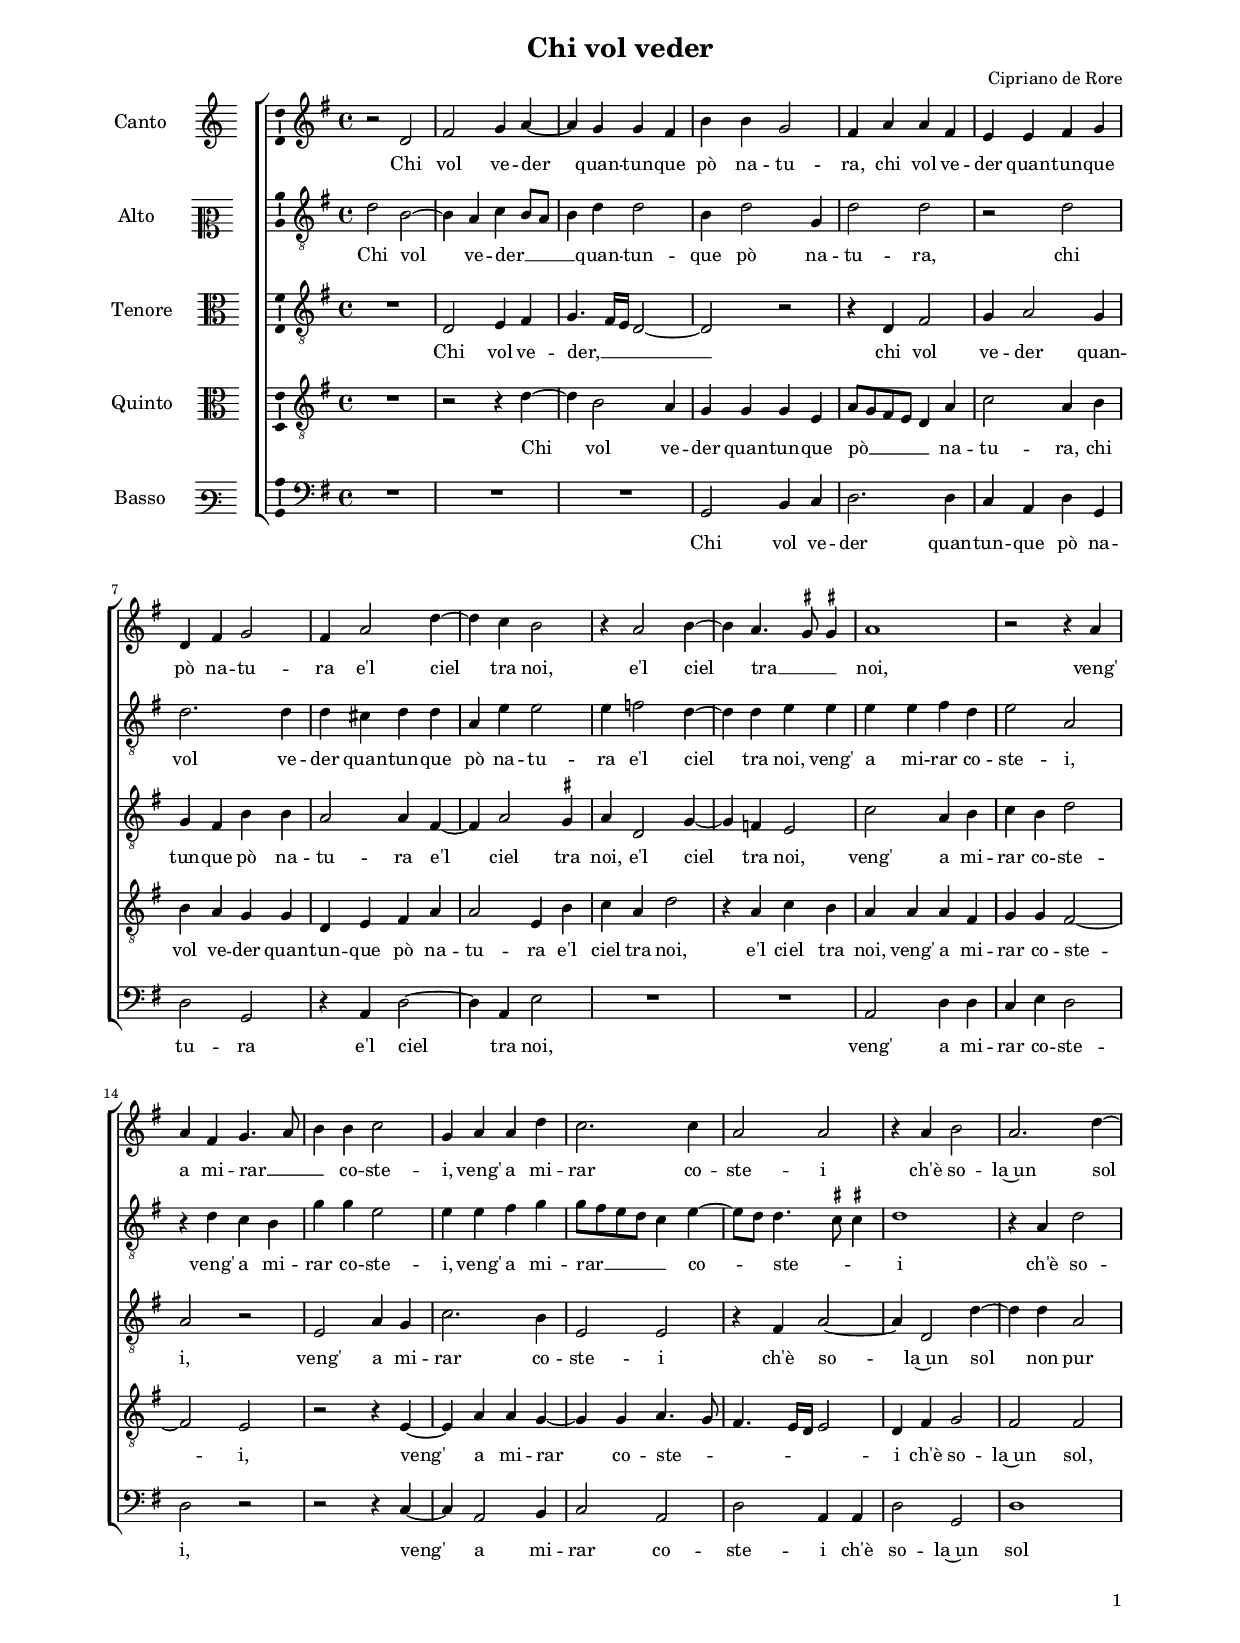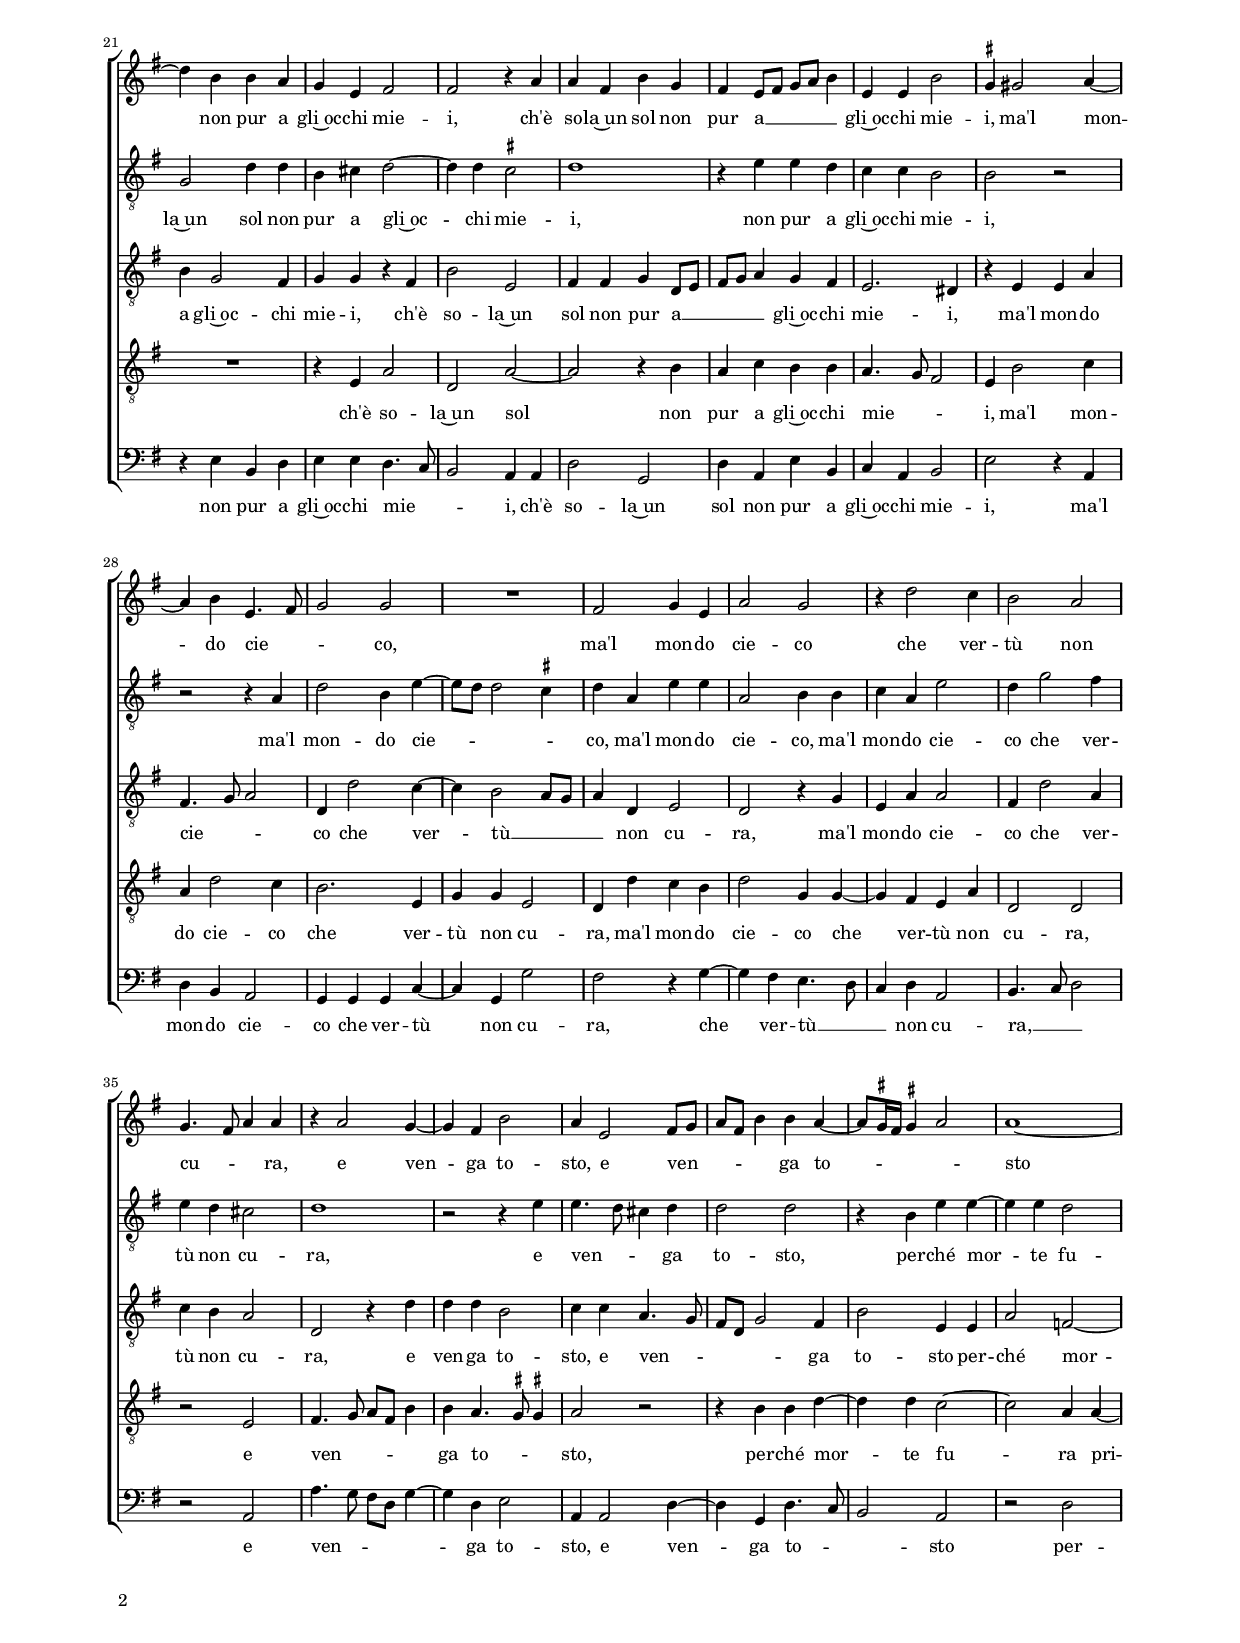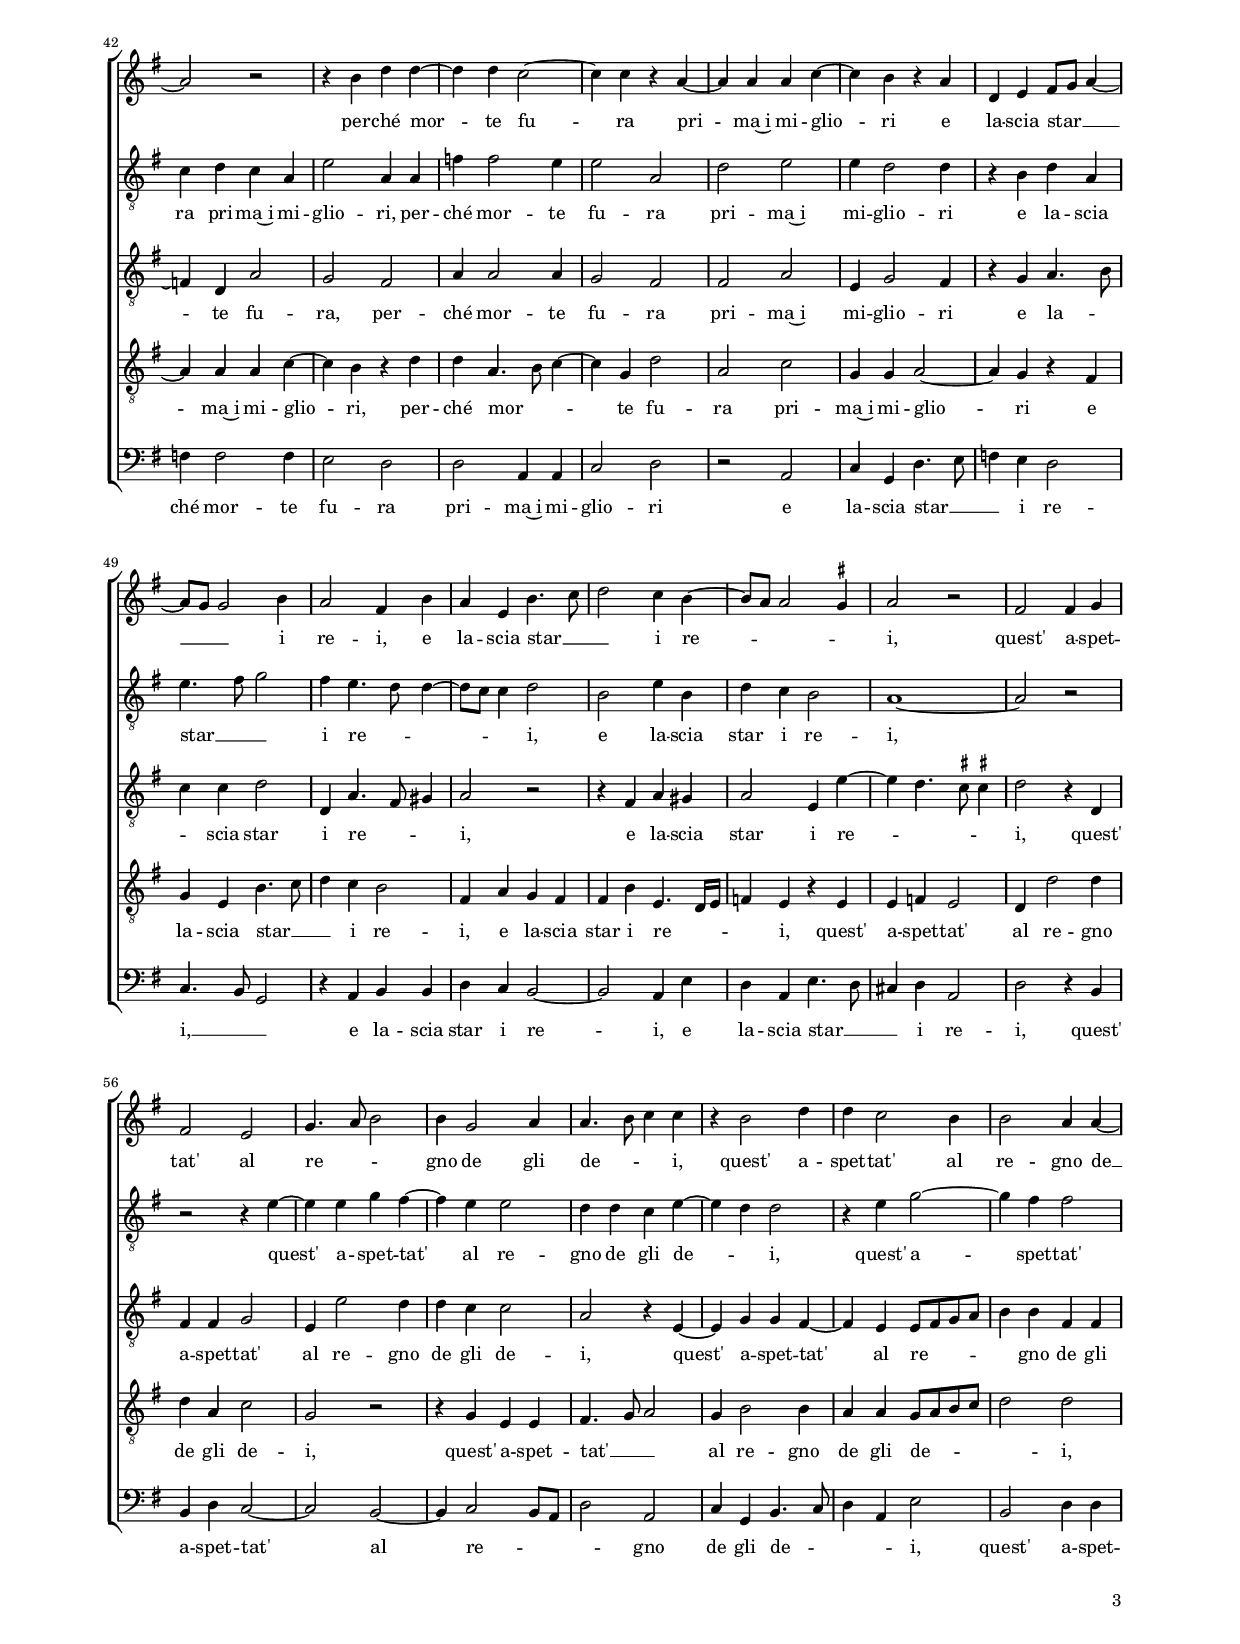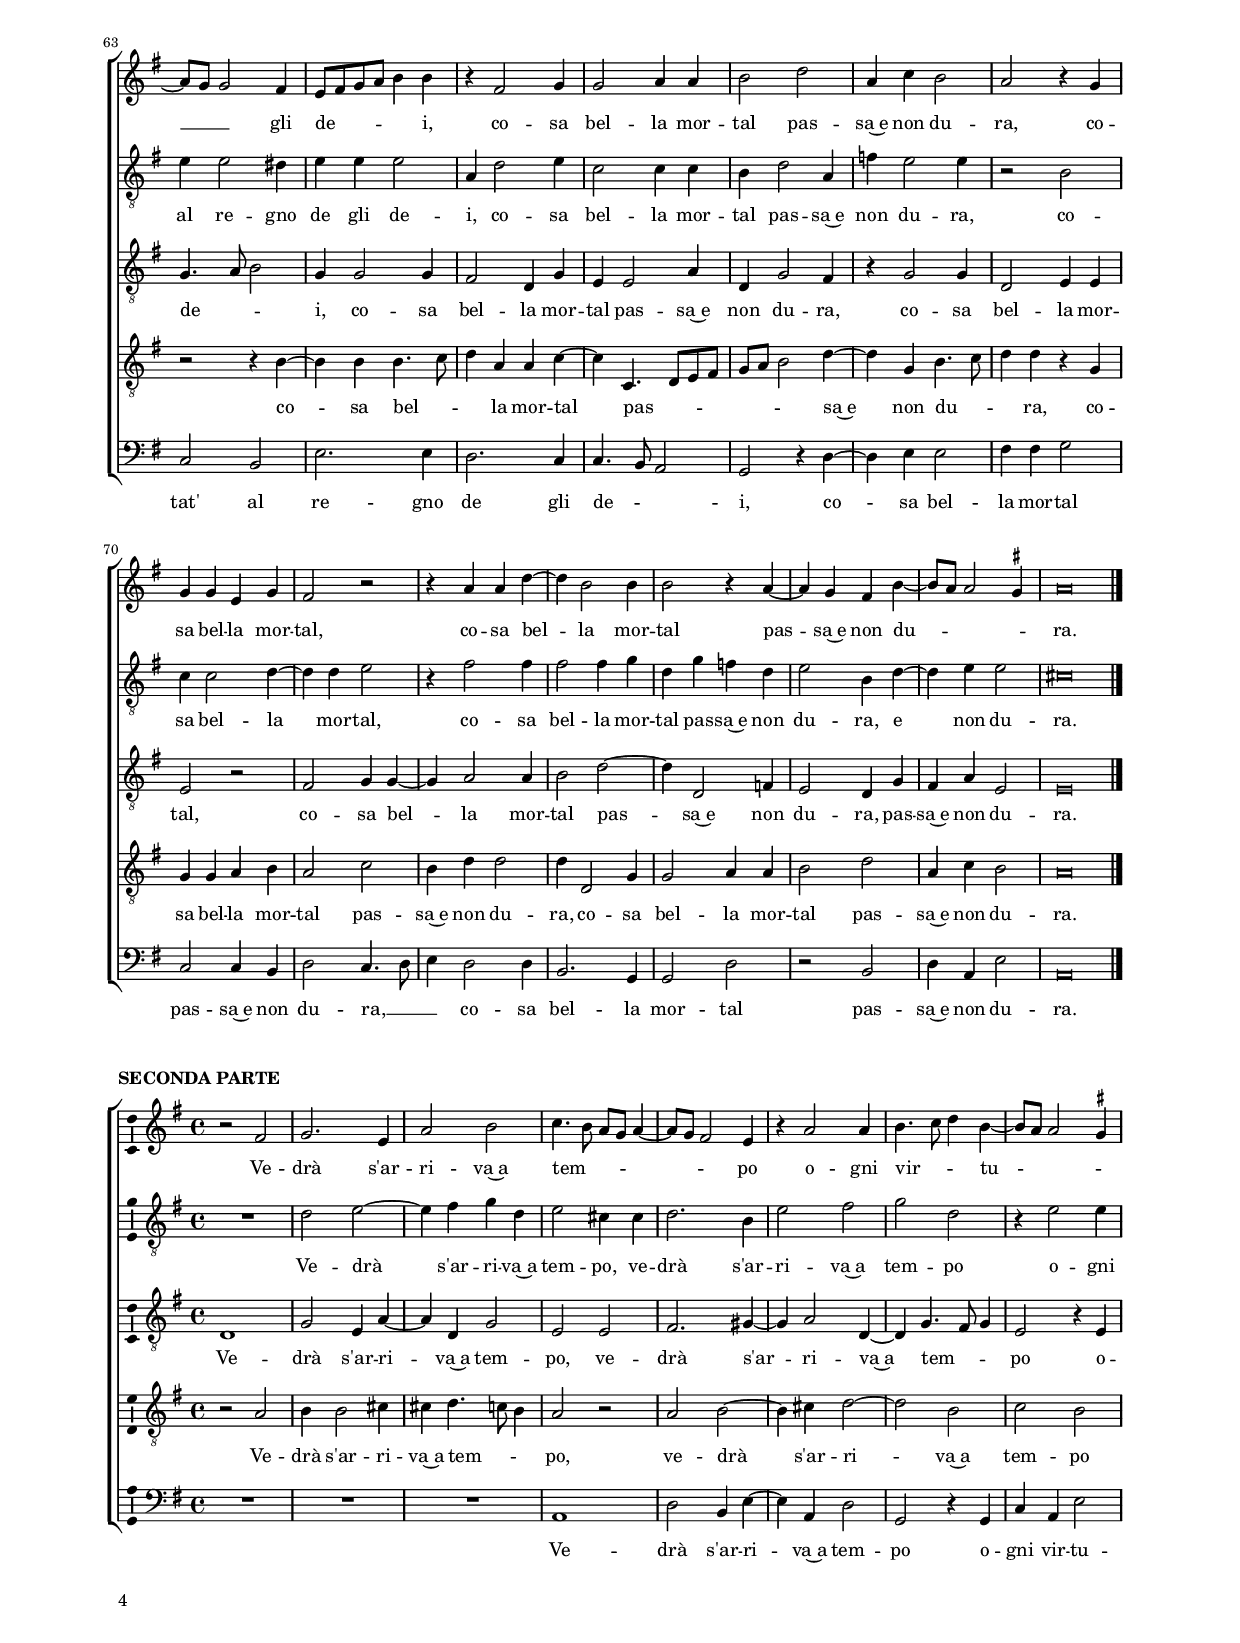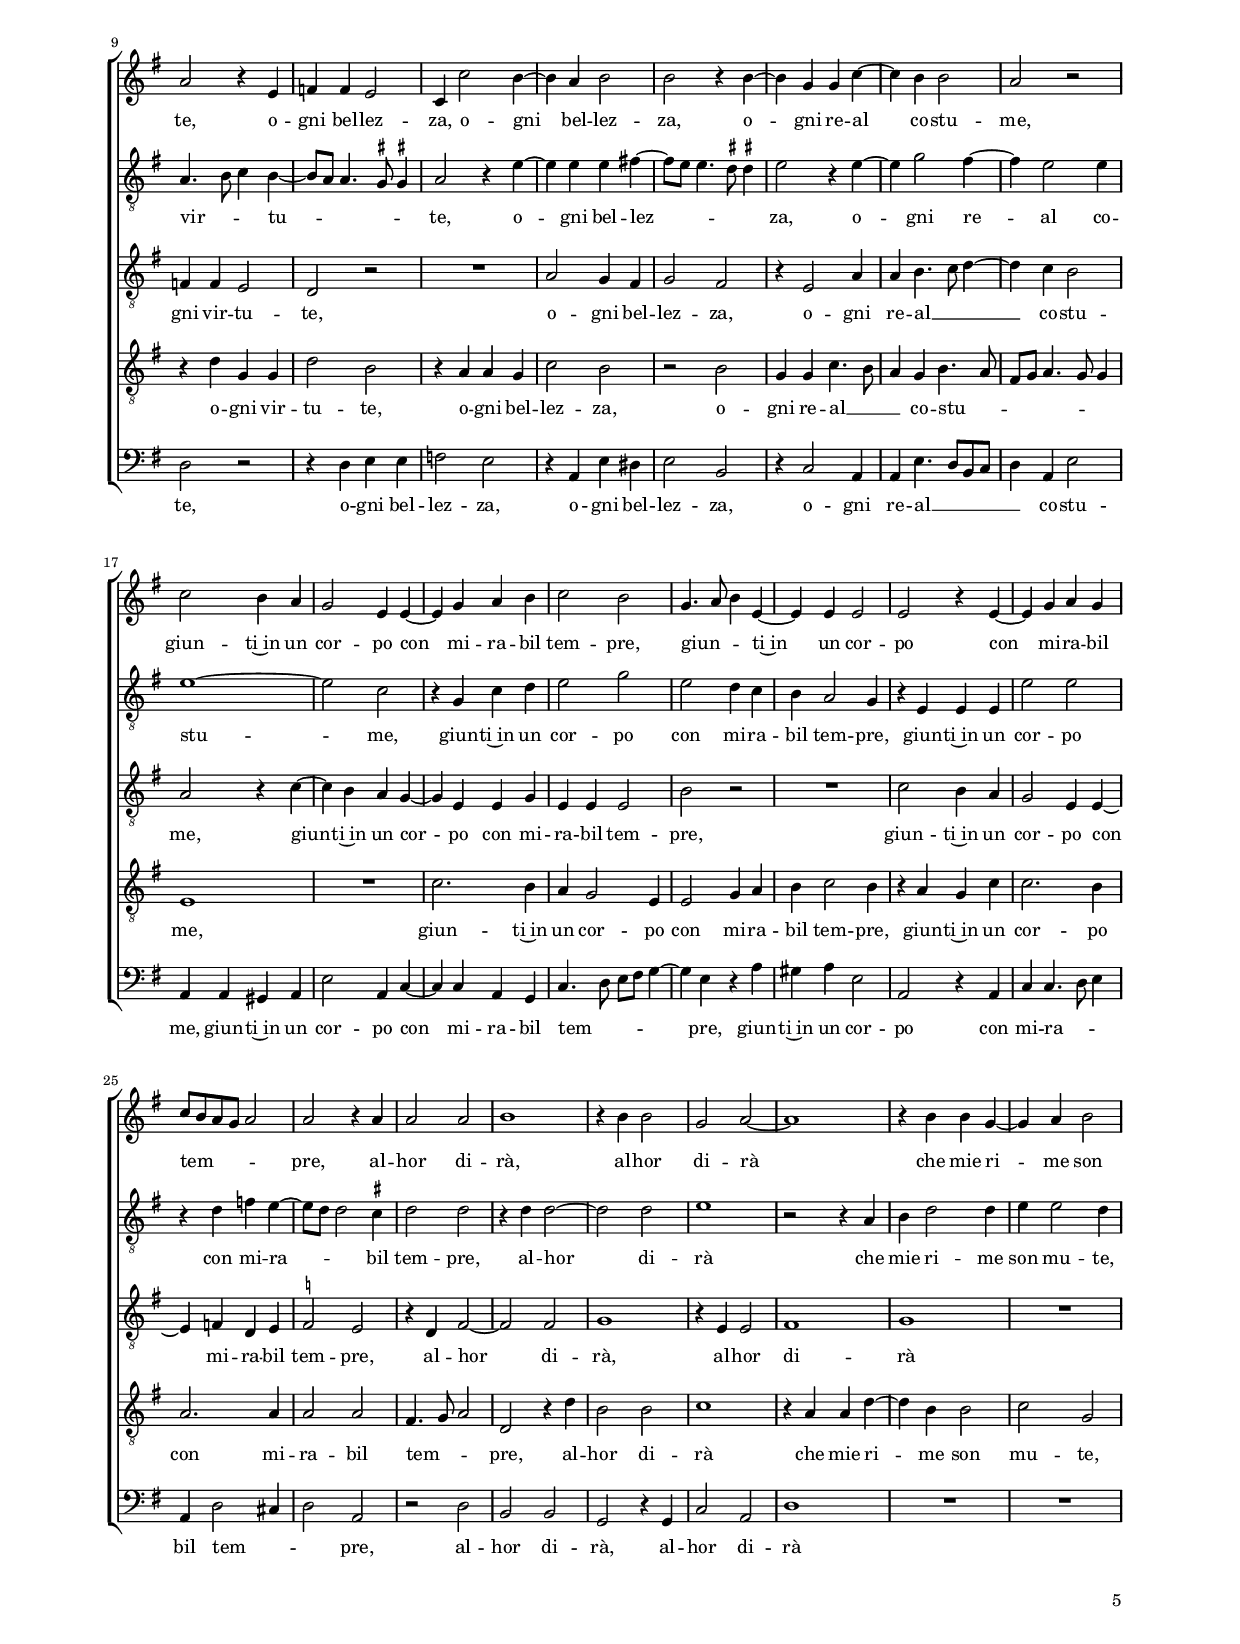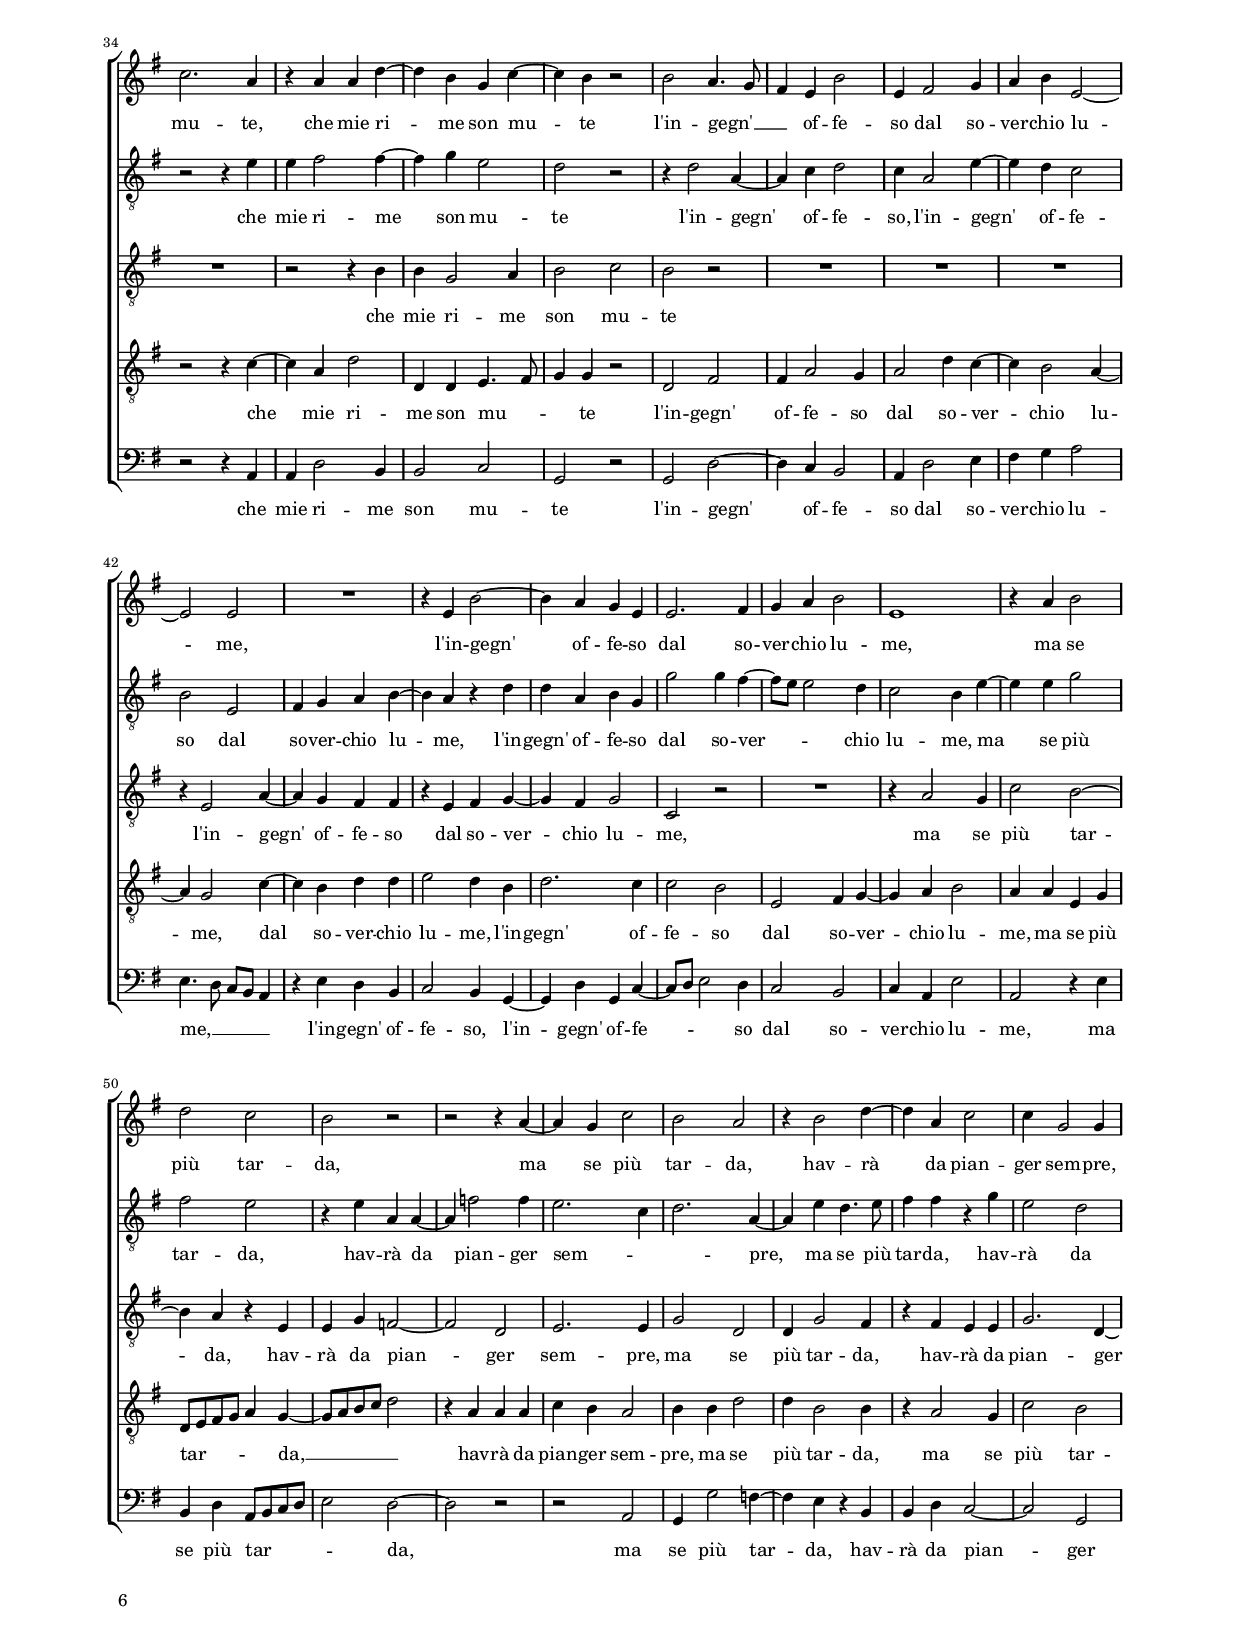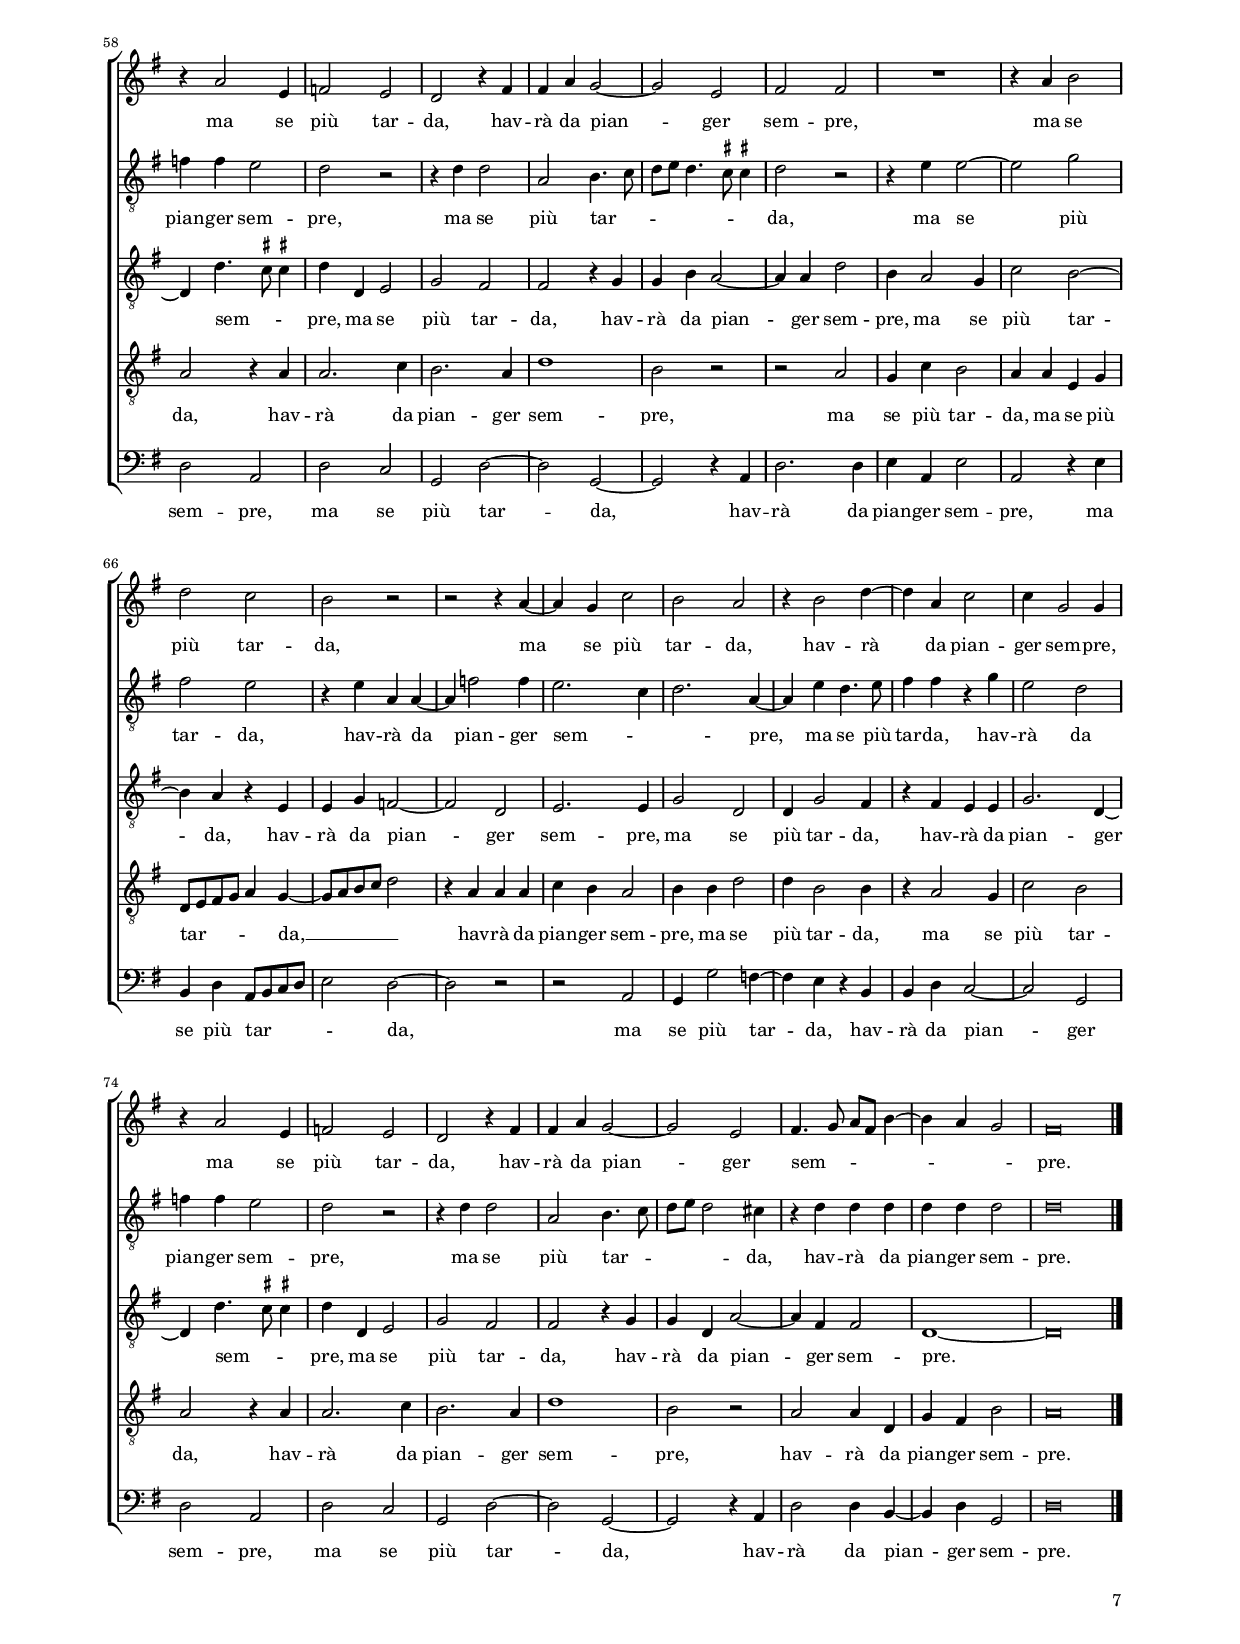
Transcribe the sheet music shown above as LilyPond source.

\header
{
  title="Chi vol veder"
  composer="Cipriano de Rore"
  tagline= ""
}

\version "2.20.0"
\language deutsch
#(set-global-staff-size 15)
% #(set-default-paper-size "letter")
#(ly:set-option 'point-and-click #f)

	
	ficta = { \once \set suggestAccidentals = ##t }
	
	forget = #(define-music-function (music) (ly:music?) #{
		\accidentalStyle forget
		$music
		\accidentalStyle default
		#})


\paper
	{
	top-margin = 1.8 \cm
	bottom-margin = 1.2 \cm
	left-margin = 2 \cm
	right-margin = 2 \cm
	ragged-bottom = ##f
	ragged-last-bottom = ##f
	print-page-number = ##f
	score-system-spacing = #'((basic-distance . 16) (minimum-distance . 14) (padding . 5) (strechability . 150))
	system-system-spacing = #'((basic-distance . 16) (minimum-distance . 14) (padding . 5) (strechability . 150))
    oddFooterMarkup=\markup   \fill-line { "" \fromproperty #'page:page-number-string }
    evenFooterMarkup=\markup  \fill-line { \fromproperty #'page:page-number-string "" }
    last-bottom-spacing = #'((basic-distance . 12) (minimum-distance . 7) (padding . 4))
	systems-per-page = 3
%	page-count = 6
%	min-systems-per-page = 3
	}

global = {
    % \set Staff.autoBeaming = ##f
	\key c \major
	\time 4/4
    \set Score.tempoHideNote = ##t
    \tempo 4 = 100
    \skip 1*76 \set Score.measureLength = #(ly:make-moment 2/1)
    \skip 1*2 \bar "|."
	}
	

incipitcantus = \markup { \score {
	{
	\set Staff.instrumentName = \markup { \fontsize #1 "Canto" }
	\key c \major
	\clef violin
	s4 \bar ""
	}
	\layout  {
	raggedright = ##t
	indent = 1.8 \cm
	line-width = 2.5 \cm
	\context { \Staff \remove Time_signature_engraver }
	\override Staff.Clef.Y-extent = #'(0 . 0)
	}} \hspace #1 }
      
      
incipitaltus = \markup { \score {
	{
	\set Staff.instrumentName = \markup { \fontsize #1 "Alto" }
	\key c \major
	\clef mezzosoprano
	s4 \bar ""
	}
	\layout  {
	raggedright = ##t
	indent = 1.8 \cm
	line-width = 2.5 \cm
	\context { \Staff \remove Time_signature_engraver }
	\override Staff.Clef.Y-extent = #'(0 . 0)
	}} \hspace #1 }


incipittenor = \markup { \score {
	{
	\set Staff.instrumentName = \markup { \fontsize #1 "Tenore" }
	\key c \major
	\clef alto
	s4 \bar ""
	}
	\layout  {
	raggedright = ##t
	indent = 1.8 \cm
	line-width = 2.5 \cm
	\context { \Staff \remove Time_signature_engraver }
	\override Staff.Clef.Y-extent = #'(0 . 0)
	}} \hspace #1 }
      
      
incipitquintus = \markup { \score {
	{
	\set Staff.instrumentName = \markup { \fontsize #1 "Quinto" }
	\key c \major
	\clef alto
	s4 \bar ""
	}
	\layout  {
	raggedright = ##t
	indent = 1.8 \cm
	line-width = 2.5 \cm
	\context { \Staff \remove Time_signature_engraver }
	\override Staff.Clef.Y-extent = #'(0 . 0)
	}} \hspace #1 }
      
      
incipitbassus = \markup { \score {
	{
	\set Staff.instrumentName = \markup { \fontsize #1 "Basso" }
	\key c \major
	\clef varbaritone
	s4 \bar ""
	}
	\layout  {
	raggedright = ##t
	indent = 1.8 \cm
	line-width = 2.5 \cm
	\context { \Staff \remove Time_signature_engraver }
	\override Staff.Clef.Y-extent = #'(0 . 0)
	}} \hspace #1 }


cantus =  \relative c''
	{
	r2 g
	h2 c4 d~  \noBreak
	d4 c c h \noBreak
	e4 e c2 \noBreak
%5
	h4 d d h | \noBreak
	a4 a h c \noPageBreak
	g4 h c2 \noBreak
	h4 d2 g4~ \noBreak
	g4 f e2 \noBreak
%10
	r4 d2 e4~ | \noBreak
	e4 d4. \ficta cis8 \ficta cis!4 \noBreak
	d1 \noBreak
	r2 r4 d \noPageBreak
	d4 h c4. d8 \noBreak
%15
	e4 e f2 | \noBreak
	c4 d d g \noBreak
	f2. f4 \noBreak
	d2 d \noBreak
	r4 d e2 \noBreak
%20
	d2. g4~ | \pageBreak
	g4 e e d
	c4 a h2
	h2 r4 d
	d4 h e c
%25
	h4 a8 h c d e4 |
	a,4 a e'2
	\ficta cis4 cis!2 d4~
	d4 e a,4. h8
	c2 c
%30
	R1 |
	h2 c4 a
	d2 c
	r4 g'2 f4
	e2 d
%35
	c4. h8 d4 d |
	r4 d2 c4~
	c4 h e2
	d4 a2 h8 c
	d8 h e4 e d~
%40
	d8 \ficta cis16 h \ficta cis!4 d2 |
	d1~
	d2 r
	r4 e g g~
	g4 g f2~
%45
	f4 f r d~ |
	d4 d d f~
	f4 e r d
	g,4 a h8 c d4~
	d8 c c2 e4
%50
	d2 h4 e |
	d4 a e'4. f8
	g2 f4 e~
	e8 d d2 \ficta cis4
	d2 r
%55
	h2 h4 c |
	h2 a
	c4. d8 e2
	e4 c2 d4
	d4. e8 f4 f
%60
	r4 e2 g4 |
	g4 f2 e4
	e2 d4 d~
	d8 c c2 h4
	a8 h c d e4 e
%65
	r4 h2 c4 |
	c2 d4 d
	e2 g
	d4 f e2
	d2 r4 c
%70
	c4 c a c |
	h2 r
	r4 d d g~
	g4 e2 e4
	e2 r4 d~
%75
	d4 c h e~ |
	e8 d d2 \ficta cis4
	d\breve |
	}


altus =  \relative c'
    {
	g'2 e~
	e4 d f e8 d
	e4 g g2
	e4 g2 c,4
%5
	g'2 g |
	r2 g
	g2. g4
	g4 fis g g
	d4 a' a2
%10
	a4 b2 g4~ |
	g4 g a a
	a4 a h g
	a2 d,
	r4 g f e
%15
	c'4 c a2 |
	a4 a h c
	c8 h a g f4 a~
	a8 g g4. \ficta fis8 \ficta fis!4
	g1
%20
	r4 d g2 |
	c,2 g'4 g
	e4 fis g2~
	g4 g \ficta fis2
	g1
%25
	r4 a a g |
	f4 f e2
	e2 r
	r2 r4 d
	g2 e4 a~
%30
	a8 g g2 \ficta fis4 |
	g4 d a' a
	d,2 e4 e
	f4 d a'2
	g4 c2 h4
%35
	a4 g fis2 |
	g1
	r2 r4 a
	a4. g8 fis4 g
	g2 g
%40
	r4 e a a~ |
	a4 a g2
	f4 g f d
	a'2 d,4 d
	b'4 b2 a4
%45
	a2 d, |
	g2 a
	a4 g2 g4
	r4 e g d
	a'4. h8 c2
%50
	h4 a4. g8 g4~ |
	g8 f f4 g2
	e2 a4 e
	g4 f e2
	d1~
%55
	d2 r |
	r2 r4 a'~
	a4 a c h~
	h4 a a2
	g4 g f a~
%60
	a4 g g2 |
	r4 a c2~
	c4 h h2
	a4 a2 gis4
	a4 a a2
%65
	d,4 g2 a4 |
	f2 f4 f
	e4 g2 d4
	b'4 a2 a4
	r2 e
%70
	f4 f2 g4~ |
	g4 g a2
	r4 h2 h4
	h2 h4 c
	g4 c b g
%75
	a2 e4 g~ |
	g4 a a2
	fis\breve |
	}


tenor =  \relative c'
	{
	R1
	g2 a4 h
	c4. h16 a g2~
	g2 r
%5
	r4 g h2 |
	c4 d2 c4
	c4 h e e
	d2 d4 h~
	h4 d2 \ficta cis4
%10
	d4 g,2 c4~ |
	c4 b a2
	f'2 d4 e
	f4 e g2
	d2 r
%15
	a2 d4 c |
	f2. e4
	a,2 a
	r4 h d2~
	d4 g,2 g'4~
%20
	g4 g d2 |
	e4 c2 h4
	c4 c r h
	e2 a,
	h4 h c g8 a
%25
	h8 c d4 c h |
	a2. gis4
	r4 a a d
	h4. c8 d2
	g,4 g'2 f4~
%30
	f4 e2 d8 c |
	d4 g, a2
	g2 r4 c
	a4 d d2
	h4 g'2 d4
%35
	f4 e d2 |
	g,2 r4 g'
	g4 g e2
	f4 f d4. c8
	h8 g c2 h4
%40
	e2 a,4 a |
	d2 b~
	b4 g d'2
	c2 h
	d4 d2 d4
%45
	c2 h |
	h2 d
	a4 c2 h4
	r4 c d4. e8
	f4 f g2
%50
	g,4 d'4. h8 cis4 |
	d2 r
	r4 h d cis
	d2 a4 a'~
	a4 g4. \ficta fis8 \ficta fis!4
%55
	g2 r4 g, |
	h4 h c2
	a4 a'2 g4
	g4 f f2
	d2 r4 a~
%60
	a4 c c h~ |
	h4 a a8 h c d
	e4 e h h
	c4. d8 e2
	c4 c2 c4
%65
	h2 g4 c |
	a4 a2 d4
	g,4 c2 h4
	r4 c2 c4
	g2 a4 a
%70
	a2 r |
	h2 c4 c~
	c4 d2 d4
	e2 g~
	g4 g,2 b4
%75
	a2 g4 c |
	h4 d a2
	a\breve |
	}


quintus  =  \relative c'
	{
	R1
	r2 r4 g'~
	g4 e2 d4
	c4 c c a
%5
	d8 c h a g4 d' |
	f2 d4 e
	e4 d c c
	g4 a h d
	d2 a4 e'
%10
	f4 d g2 |
	r4 d f e
	d4 d d h
	c4 c h2~
	h2 a
%15
	r2 r4 a~ |
	a4 d d c~
	c4 c d4. c8
	h4. a16 g a2
	g4 h c2
%20
	h2 h |
	R1
	r4 a d2
	g,2 d'~
	d2 r4 e
%25
	d4 f e e |
	d4. c8 h2
	a4 e'2 f4
	d4 g2 f4
	e2. a,4
%30
	c4 c a2 |
	g4 g' f e
	g2 c,4 c~
	c4 h a d
	g,2 g
%35
	r2 a |
	h4. c8 d8 h e4
	e4 d4. \ficta cis8 \ficta cis!4
	d2 r
	r4 e e g~
%40
	g4 g f2~ |
	f2 d4 d~
	d4 d d f~
	f4 e r g
	g4 d4. e8 f4~
%45
	f4 c g'2 |
	d2 f
	c4 c d2~
	d4 c r h
	c4 a e'4. f8
%50
	g4 f e2 |
	h4 d c h
	h4 e a,4. g16 a
	b4 a r a
	a4 b a2
%55
	g4 g'2 g4 |
	g4 d f2
	c2 r
	r4 c a a
	h4. c8 d2
%60
	c4 e2 e4 |
	d4 d c8 d e f
	g2 g
	r2 r4 e~
	e4 e e4. f8
%65
	g4 d d f~ |
	f4 f,4. g8 a h
	c8 d e2 g4~
	g4 c, e4. f8
	g4 g r c,
%70
	c4 c d e |
	d2 f
	e4 g g2
	g4 g,2 c4
	c2 d4 d
%75
	e2 g |
	d4 f e2
	d\breve |
	}


bassus  =  \relative c
	{
	R1
	R1
	R1
	c2 e4 f
%5
	g2. g4 |
	f4 d g c,
	g'2 c,
	r4 d g2~
	g4 d a'2
%10
	R1 |
	R1
	d,2 g4 g
	f4 a g2
	g2 r
%15
	r2 r4 f~ |
	f4 d2 e4
	f2 d
	g2 d4 d
	g2 c,
%20
	g'1 |
	r4 a e g
	a4 a g4. f8
	e2 d4 d
	g2 c,
%25
	g'4 d a' e |
	f4 d e2
	a2 r4 d,
	g4 e d2
	c4 c c f~
%30
	f4 c c'2 |
	h2 r4 c~
	c4 h a4. g8
	f4 g d2
	e4. f8 g2
%35
	r2 d |
	d'4. c8 h g c4~
	c4 g a2
	d,4 d2 g4~
	g4 c, g'4. f8
%40
	e2 d |
	r2 g
	b4 b2 b4
	a2 g
	g2 d4 d
%45
	f2 g |
	r2 d
	f4 c g'4. a8
	b4 a g2
	f4. e8 c2
%50
	r4 d e e |
	g4 f e2~
	e2 d4 a'
	g4 d a'4. g8
	fis4 g d2
%55
	g2 r4 e |
	e4 g f2~
	f2 e~
	e4 f2 e8 d
	g2 d
%60
	f4 c e4. f8 |
	g4 d a'2
	e2 g4 g
	f2 e
	a2. a4
%65
	g2. f4 |
	f4. e8 d2
	c2 r4 g'~
	g4 a a2
	h4 h c2
%70
	f,2 f4 e |
	g2 f4. g8
	a4 g2 g4
	e2. c4
	c2 g'
%75
	r2 e |
	g4 d a'2
	d,\breve |
	}


lyricscantus = \lyricmode {
	Chi vol ve -- der quan -- tun -- que pò na -- tu -- ra,
    chi vol ve -- der quan -- tun -- que pò na -- tu -- ra
    e'l ciel tra noi,
    e'l ciel tra __ _ _ noi,
    veng' a mi -- rar __ _ _ co -- ste -- i,
    veng' a mi -- rar co -- ste -- i
    ch'è so -- la~un sol non pur a gli~oc -- chi mie -- i,
    ch'è so -- la~un sol non pur a __ _ _ _ _ gli~oc -- chi mie -- i,
    ma'l mon -- do cie -- _ _ co,
    ma'l mon -- do cie -- co
    che ver -- tù non cu -- _ _ ra,
    e ven -- ga to -- sto,
    e ven -- _ _ _ _ ga to -- _ _ _ _ sto
    per -- ché mor -- te fu -- ra
    pri -- ma~i mi -- glio -- ri
    e la -- scia star __ _ _ _ _ i re -- i,
    e la -- scia star __ _ _ i re -- _ _ _ i,
    quest' a -- spet -- tat' al re -- _ _ gno de gli de -- _ _ i,
    quest' a -- spet -- tat' al re -- gno de __ _ _ gli de -- _ _ _ _ i,
    co -- sa bel -- la mor -- tal pas -- sa~e non du -- ra,
    co -- sa bel -- la mor -- tal,
    co -- sa bel -- la mor -- tal pas -- sa~e non du -- _ _ _ ra.
	}


lyricsaltus = \lyricmode {
	Chi vol ve -- der __ _ _ _ quan -- tun -- que pò na -- tu -- ra,
    chi vol ve -- der quan -- tun -- que pò na -- tu -- ra
    e'l ciel tra noi,
    veng' a mi -- rar co -- ste -- i,
    veng' a mi -- rar co -- ste -- i,
    veng' a mi -- rar __ _ _ _ _ co -- _ ste -- _ _ i
    ch'è so -- la~un sol non pur a gli~oc -- chi mie -- i,
    non pur a gli~oc -- chi mie -- i,
    ma'l mon -- do cie -- _ _ _ co,
    ma'l mon -- do cie -- co,
    ma'l mon -- do cie -- co
    che ver -- tù non cu -- ra,
    e ven -- _ _ ga to -- sto,
    per -- ché mor -- te fu -- ra
    pri -- ma~i mi -- glio -- ri,
    per -- ché mor -- te fu -- ra
    pri -- ma~i mi -- glio -- ri
    e la -- scia star __ _ _ i re -- _ _ _ _ i,
    e la -- scia star i re -- i,
    quest' a -- spet -- tat' al re -- gno de gli de -- _ i,
    quest' a -- spet -- tat' al re -- gno de gli de -- i,
    co -- sa bel -- la mor -- tal pas -- sa~e non du -- ra,
    co -- sa bel -- la mor -- tal,
    co -- sa bel -- la mor -- tal pas -- sa~e non du -- ra,
    e non du -- ra.
	}


lyricstenor = \lyricmode {
	Chi vol ve -- der, __ _ _ _
    chi vol ve -- der quan -- tun -- que pò na -- tu -- ra
    e'l ciel tra noi,
    e'l ciel tra noi,
    veng' a mi -- rar co -- ste -- i,
    veng' a mi -- rar co -- ste -- i
    ch'è so -- la~un sol non pur a gli~oc -- chi mie -- i,
    ch'è so -- la~un sol non pur a __ _ _ _ _ gli~oc -- chi mie -- i,
    ma'l mon -- do cie -- _ _ co
    che ver -- tù __ _ _ _ non cu -- ra,
    ma'l mon -- do cie -- co
    che ver -- tù non cu -- ra,
    e ven -- ga to -- sto,
    e ven -- _ _ _ _ ga to -- sto
    per -- ché mor -- te fu -- ra,
    per -- ché mor -- te fu -- ra
    pri -- ma~i mi -- glio -- ri
    e la -- _ _ scia star i re -- _ _ i,
    e la -- scia star i re -- _ _ _ i,
    quest' a -- spet -- tat' al re -- gno de gli de -- i,
    quest' a -- spet -- tat' al re -- _ _ _ _ gno de gli de -- _ _ i,
    co -- sa bel -- la mor -- tal pas -- sa~e non du -- ra,
    co -- sa bel -- la mor -- tal,
    co -- sa bel -- la mor -- tal pas -- sa~e non du -- ra,
    pas -- sa~e non du -- ra.
	}


lyricsquintus = \lyricmode {
	Chi vol ve -- der quan -- tun -- que pò __ _ _ _ _ na -- tu -- ra,
    chi vol ve -- der quan -- tun -- que pò na -- tu -- ra
    e'l ciel tra noi,
    e'l ciel tra noi,
    veng' a mi -- rar co -- ste -- i,
    veng' a mi -- rar co -- ste -- _ _ _ _ _ i
    ch'è so -- la~un sol,
    ch'è so -- la~un sol non pur a gli~oc -- chi mie -- _ _ i,
    ma'l mon -- do cie -- co che ver -- tù non cu -- ra,
    ma'l mon -- do cie -- co che ver -- tù non cu -- ra,
    e ven -- _ _ _ _ ga to -- _ _ sto,
    per -- ché mor -- te fu -- ra pri -- ma~i mi -- glio -- ri,
    per -- ché mor -- _ _ te fu -- ra pri -- ma~i mi -- glio -- ri
    e la -- scia star __ _ _ i re -- i,
    e la -- scia star i re -- _ _ _ i,
    quest' a -- spet -- tat' al re -- gno de gli de -- i,
    quest' a -- spet -- tat' __ _ _ al re -- gno de gli de -- _ _ _ _ i,
    co -- sa bel -- _ _ la mor -- tal pas -- _ _ _ _ _ _ sa~e non du -- _ _ ra,
    co -- sa bel -- la mor -- tal pas -- sa~e non du -- ra,
    co -- sa bel -- la mor -- tal pas -- sa~e non du -- ra.
	}


lyricsbassus = \lyricmode {
	Chi vol ve -- der quan -- tun -- que pò na -- tu -- ra
    e'l ciel tra noi,
    veng' a mi -- rar co -- ste -- i,
    veng' a mi -- rar co -- ste -- i
    ch'è so -- la~un sol non pur a gli~oc -- chi mie -- _ _ i,
    ch'è so -- la~un sol non pur a gli~oc -- chi mie -- i,
    ma'l mon -- do cie -- co che ver -- tù non cu -- ra,
    che ver -- tù __ _ _ non cu -- ra, __ _ _
    e ven -- _ _ _ _ ga to -- sto,
    e ven -- ga to -- _ _ sto
    per -- ché mor -- te fu -- ra pri -- ma~i mi -- glio -- ri
    e la -- scia star __ _ _ i re -- i, __ _ _
    e la -- scia star i re -- i,
    e la -- scia star __ _ _ i re -- i,
    quest' a -- spet -- tat' al re -- _ _ _ gno de gli de -- _ _ _ i,
    quest' a -- spet -- tat' al re -- gno de gli de -- _ _ i,
    co -- sa bel -- la mor -- tal pas -- sa~e non du -- ra, __ _ _
    co -- sa bel -- la mor -- tal pas -- sa~e non du -- ra.
	}


\score
{  
	\transpose c g, {
	\new ChoirStaff \with { \override StaffGrouper.staff-staff-spacing.basic-distance = #12 }
	<<

	\new Staff << \global
	\new Voice="v1" {
		\set Staff.instrumentName=\incipitcantus
		\set Staff.midiInstrument = "reed organ"
		\clef violin
		\cantus }
	\new Lyrics \lyricsto "v1" {\lyricscantus }
	>>


	\new Staff << \global
	\new Voice="v2" {
		\set Staff.instrumentName=\incipitaltus
		\set Staff.midiInstrument = "reed organ"
                \clef "G_8"
		\altus}
	\new Lyrics \lyricsto "v2" {\lyricsaltus }
	>>


	\new Staff << \global
	\new Voice="v3" {
		\set Staff.instrumentName=\incipittenor
		\set Staff.midiInstrument = "reed organ"
		\clef "G_8"
		\tenor }
	\new Lyrics \lyricsto "v3" {\lyricstenor }
	>>


	\new Staff << \global
	\new Voice="v5" {
		\set Staff.instrumentName=\incipitquintus
		\set Staff.midiInstrument = "reed organ"
		\clef "G_8"
		\quintus}
	\new Lyrics \lyricsto "v5" {\lyricsquintus }
	>>


	\new Staff << \global
	\new Voice="v4" {
		\set Staff.instrumentName=\incipitbassus
		\set Staff.midiInstrument = "reed organ"
		\clef bass
		\bassus }
	\new Lyrics \lyricsto "v4" {\lyricsbassus}
	>>

	>>
	} % transpose

	\layout
	{
	indent = 2.5 \cm
	\context { \Staff \override TimeSignature.break-visibility = #end-of-line-invisible }
	\context { \Lyrics \override VerticalAxisGroup.nonstaff-relatedstaff-spacing.padding = #1.4 }
%	\context { \Lyrics \override LyricText.font-size = #1 }
	\context { \Staff \consists "Ambitus_engraver" }
	\context { \Score \override BarNumber.padding = #2 }
	\context { \Voice \override NoteHead.style = #'baroque }
	}


\midi
	{
	}

}

%%%%%%%%%%%%%%%%%%%%  SECUNDA PARS %%%%%%%%%%%%%%%%%%%%


global = {
	\key c \major
	\time 4/4
    \set Score.tempoHideNote = ##t
    \tempo 4 = 100
    \skip 1*80
    \set Score.measureLength = #(ly:make-moment 2/1)
    \skip 1*2 \bar "|."
	}


cantus =  \relative c''
	{
    r2 h    
	c2. a4
	d2 e
	f4. e8 d8 c d4~
%5
	d8 c h2 a4 |
	r4 d2 d4
	e4. f8 g4 e~
	e8 d d2 \ficta cis4
	d2 r4 a
%10
	b4 b a2 |
	f4 f'2 e4~
	e4 d e2
	e2 r4 e~
	e4 c c f~
%15
	f4 e e2 |
	d2 r
	f2 e4 d
	c2 a4 a~
	a4 c d e
%20
	f2 e |
	c4. d8 e4 a,~
	a4 a a2
	a2 r4 a~
	a4 c d c
%25
	f8 e d c d2 |
	d2 r4 d
	d2 d
	e1
	r4 e e2
%30
	c2 d~ |
	d1
	r4 e e c~
	c4 d e2
	f2. d4
%35
	r4 d d g~ |
	g4 e c f~
	f4 e r2
	e2 d4. c8
	h4 a e'2
%40
	a,4 h2 c4 |
	d4 e a,2~
	a2 a
	R1
	r4 a e'2~
%45
	e4 d c a |
	a2. h4
	c4 d e2
	a,1
	r4 d e2
%50
	g2 f |
	e2 r
	r2 r4 d~
	d4 c f2
	e2 d
%55
	r4 e2 g4~ |
	g4 d f2
	f4 c2 c4
	r4 d2 a4
	b2 a
%60
	g2 r4 h |
	h4 d c2~
	c2 a
	h2 h
	R1
%65
	r4 d e2 |
	g2 f
	e2 r
	r2 r4 d~
	d4 c f2
%70
	e2 d |
	r4 e2 g4~
	g4 d f2
	f4 c2 c4
	r4 d2 a4
%75
	b2 a |
	g2 r4 h
	h4 d c2~
	c2 a
	h4. c8 d h e4~
%80
	e4 d c2 |
	h\breve |
	}


altus =  \relative c'
    {
	R1
	g'2 a~
	a4 h c g
	a2 fis4 fis
%5
	g2. e4 |
	a2 h
	c2 g
	r4 a2 a4
	d,4. e8 f4 e~
%10
	e8 d d4. \ficta cis8 \ficta cis!4 |
	d2 r4 a'~
	a4 a a h!~
	h8 a a4. \ficta gis8 \ficta gis!4
	a2 r4 a~
%15
	a4 c2 h4~ |
	h4 a2 a4
	a1~
	a2 f
	r4 c f g
%20
	a2 c |
	a2 g4 f
	e4 d2 c4
	r4 a a a
	a'2 a
%25
	r4 g b a~ |
	a8 g g2 \ficta fis4
	g2 g
	r4 g g2~
	g2 g
%30
	a1 |
	r2 r4 d,
	e4 g2 g4
	a4 a2 g4
	r2 r4 a
%35
	a4 h2 h4~ |
	h4 c a2
	g2 r
	r4 g2 d4~
	d4 f g2
%40
	f4 d2 a'4~ |
	a4 g f2
	e2 a,
	h4 c d e~
	e4 d r g
%45
	g4 d e c |
	c'2 c4 h~
    h8 a a2 g4
	f2 e4 a~
	a4 a c2
%50
    h2 a
	r4 a d, d~ |
	d4 b'2 b4
	a2. f4
	g2. d4~
%55
    d4 a' g4. a8
	h4 h r c |
	a2 g
	b4 b a2
	g2 r
%60
    r4 g g2
	d2 e4. f8 |
	g8 a g4. \ficta fis8 \ficta fis!4
	g2 r
	r4 a a2~
%65
    a2 c
	h2 a |
	r4 a d, d~
	d4 b'2 b4
	a2. f4
%70
    g2. d4~
	d4 a' g4. a8 |
	h4 h r c
	a2 g
	b4 b a2
%75
    g2 r
	r4 g g2 |
	d2 e4. f8
	g8 a g2 fis4
	r4 g g g
%80
    g4 g g2
    g\breve |
	}


tenor =  \relative c'
	{
	g1
	c2 a4 d~
	d4 g, c2
	a2 a
%5
	h2. cis4~ |
	cis4 d2 g,4~
	g4 c4. h8 c4
	a2 r4 a
	b4 b a2
%10
	g2 r |
	R1
	d'2 c4 h
	c2 h
	r4 a2 d4
%15
	d4 e4. f8 g4~ |
	g4 f e2
	d2 r4 f~
	f4 e d c~
	c4 a a c
%20
	a4 a a2 |
	e'2 r
	R1
	f2 e4 d
	c2 a4 a~
%25
	a4 b g a |
	\ficta b2 a
	r4 g h2~
	h2 h
	c1
%30
	r4 a a2 |
	h1
	c1
	R1
	R1
%35
	r2 r4 e |
	e4 c2 d4
	e2 f
	e2 r
	R1
%40
	R1 |
	R1
	r4 a,2 d4~
	d4 c h h
	r4 a h c~
%45
	c4 h c2 |
	f,2 r
	R1
	r4 d'2 c4
	f2 e~
%50
	e4 d r a |
	a4 c b2~
	b2 g
	a2. a4
	c2 g
%55
	g4 c2 h4 |
	r4 h a a
	c2. g4~
	g4 g'4. \ficta fis8 \ficta fis!4
	g4 g, a2
%60
	c2 h |
	h2 r4 c
	c4 e d2~
	d4 d g2
	e4 d2 c4
%65
	f2 e~ |
	e4 d r a
	a4 c b2~
	b2 g
	a2. a4
%70
	c2 g |
	g4 c2 h4
	r4 h a a
	c2. g4~
	g4 g'4. \ficta fis8 \ficta fis!4
%75
	g4 g, a2 |
	c2 h
	h2 r4 c
	c4 g d'2~
	d4 h h2
%80
	g1~
    g\breve |
	}


quintus  =  \relative c'
	{
	r2 d
	e4 e2 fis4
	fis4 g4. f8 e4
	d2 r
%5
	d2 e~ |
	e4 fis g2~
	g2 e
	f2 e
	r4 g c, c
%10
	g'2 e |
	r4 d d c
	f2 e
	r2 e
	c4 c f4. e8
%15
	d4 c e4. d8 |
	h8 c d4. c8 c4
	a1
	R1
	f'2. e4
%20
	d4 c2 a4 |
	a2 c4 d
	e4 f2 e4
	r4 d c f
	f2. e4
%25
	d2. d4 |
	d2 d
	h4. c8 d2
	g,2 r4 g'
	e2 e
%30
	f1 |
	r4 d d g~
	g4 e e2
	f2 c
	r2 r4 f~
%35
	f4 d g2 |
	g,4 g a4. h8
	c4 c r2
	g2 h
	h4 d2 c4
%40
	d2 g4 f~ |
	f4 e2 d4~
	d4 c2 f4~
	f4 e g g
	a2 g4 e
%45
	g2. f4 |
	f2 e
	a,2 h4 c~
	c4 d e2
	d4 d a c
%50
	g8 a h c d4 c~ |
	c8 d e f g2
	r4 d d d
	f4 e d2
	e4 e g2
%55
	g4 e2 e4 |
	r4 d2 c4
	f2 e
	d2 r4 d
	d2. f4
%60
	e2. d4 |
	g1
	e2 r
	r2 d
	c4 f e2
%65
	d4 d a c |
	g8 a h c d4 c~
	c8 d e f g2
	r4 d d d
	f4 e d2
%70
	e4 e g2 |
	g4 e2 e4
	r4 d2 c4
	f2 e
	d2 r4 d
%75
	d2. f4 |
	e2. d4
	g1
	e2 r
	d2 d4 g,
%80
	c4 h e2 |
	d\breve |
	}


bassus  =  \relative c
	{
	R1
	R1
	R1
	d1
%5
	g2 e4 a~ |
	a4 d, g2
	c,2 r4 c
	f4 d a'2
	g2 r
%10
	r4 g a a |
	b2 a
	r4 d, a' gis
	a2 e
	r4 f2 d4
%15
	d4 a'4. g8 e f |
	g4 d a'2
	d,4 d cis d
	a'2 d,4 f~
	f4 f d c
%20
	f4. g8 a h c4~ |
	c4 a r d
	cis4 d a2
	d,2 r4 d
	f4 f4. g8 a4
%25
	d,4 g2 fis4 |
	g2 d
	r2 g
	e2 e
	c2 r4 c
%30
	f2 d |
	g1
	R1
	R1
	r2 r4 d
%35
	d4 g2 e4 |
	e2 f
	c2 r
	c2 g'~
	g4 f e2
%40
	d4 g2 a4 |
	h4 c d2
	a4. g8 f e d4
	r4 a' g e
	f2 e4 c~
%45
	c4 g' c, f~ |
	f8 g a2 g4
	f2 e
	f4 d a'2
	d,2 r4 a'
%50
	e4 g d8 e f g |
	a2 g~
	g2 r
	r2 d
	c4 c'2 b4~
%55
	b4 a r e |
	e4 g f2~
	f2 c
	g'2 d
	g2 f
%60
	c2 g'~ |
	g2 c,~
	c2 r4 d
	g2. g4
	a4 d, a'2
%65
	d,2 r4 a' |
	e4 g d8 e f g
	a2 g~
	g2 r
	r2 d
%70
	c4 c'2 b4~ |
	b4 a r e
 	e4 g f2~
	f2 c
	g'2 d
%75
	g2 f |
	c2 g'~
	g2 c,~
	c2 r4 d
	g2 g4 e~
%80
	e4 g c,2 |
	g'\breve |
	}


lyricscantus = \lyricmode {
	Ve -- drà s'ar -- ri -- va~a tem -- _ _ _ _ _ _ po o -- gni vir -- _ _ tu -- _ _ _ te,
    o -- gni bel -- lez -- za,
    o -- gni bel -- lez -- za,
    o -- gni re -- al co -- stu -- me,
    giun -- ti~in un cor -- po con mi -- ra -- bil tem -- pre,
    giun -- _ _ ti~in un cor -- po con mi -- ra -- bil tem -- _ _ _ _ pre,
    al -- hor di -- rà,
    al -- hor di -- rà 
    che mie ri -- me son mu -- te,
    che mie ri -- me son mu -- te
    l'in -- gegn' __ _ _ of -- fe -- so dal so -- ver -- chio lu -- me,
    l'in -- gegn' of -- fe -- so dal so -- ver -- chio lu -- me,
    ma se più tar -- da,
    ma se più tar -- da,
    hav -- rà da pian -- ger sem -- pre,
    ma se più tar -- da,
    hav -- rà da pian -- ger sem -- pre,
    ma se più tar -- da,
    ma se più tar -- da,
    hav -- rà da pian -- ger sem -- pre,
    ma se più tar -- da,
    hav -- rà da pian -- ger sem -- _ _ _ _ _ _ pre.
	}


lyricsaltus = \lyricmode {
	Ve -- drà s'ar -- ri -- va~a tem -- po,
    ve -- drà s'ar -- ri -- va~a tem -- po
    o -- gni vir -- _ _ tu -- _ _ _ _ te,
    o -- gni bel -- lez -- _ _ _ _ za,
    o -- gni re -- al co -- stu -- me,
    giun -- ti~in un cor -- po con mi -- ra -- bil tem -- pre,
    giun -- ti~in un cor -- po con mi -- ra -- _ _ bil tem -- pre,
    al -- hor di -- rà 
    che mie ri -- me son mu -- te,
    che mie ri -- me son mu -- te
    l'in -- gegn' of -- fe -- so,
    l'in -- gegn' of -- fe -- so dal so -- ver -- chio lu -- me,
    l'in -- gegn' of -- fe -- so dal so -- ver -- _ _ chio lu -- me,
    ma se più tar -- da,
    hav -- rà da pian -- ger sem -- _ _ pre,
    ma se più tar -- da,
    hav -- rà da pian -- ger sem -- pre,
    ma se più tar -- _ _ _ _ _ _ da,
    ma se più tar -- da,
    hav -- rà da pian -- ger sem -- _ _ pre,
    ma se più tar -- da,
    hav -- rà da pian -- ger sem -- pre,
    ma se più tar -- _ _ _ _ da,
    hav -- rà da pian -- ger sem -- pre.
	}


lyricstenor = \lyricmode {
	Ve -- drà s'ar -- ri -- va~a tem -- po,
    ve -- drà s'ar -- ri -- va~a tem -- _ _ po o -- gni vir -- tu -- te,
    o -- gni bel -- lez -- za,
    o -- gni re -- al __ _ _ co -- stu -- me,
    giun -- ti~in un cor -- po con mi -- ra -- bil tem -- pre,
    giun -- ti~in un cor -- po con mi -- ra -- bil tem -- pre,
    al -- hor di -- rà,
    al -- hor di -- rà 
    che mie ri -- me son mu -- te
    l'in -- gegn' of -- fe -- so dal so -- ver -- chio lu -- me,
    ma se più tar -- da,
    hav -- rà da pian -- ger sem -- pre,
    ma se più tar -- da,
    hav -- rà da pian -- ger sem -- _ _ pre,
    ma se più tar -- da,
    hav -- rà da pian -- ger sem -- pre,
    ma se più tar -- da,
    hav -- rà da pian -- ger sem -- pre,
    ma se più tar -- da,
    hav -- rà da pian -- ger sem -- _ _ pre,
    ma se più tar -- da,
    hav -- rà da pian -- ger sem -- pre.
	}


lyricsquintus = \lyricmode {
	Ve -- drà s'ar -- ri -- va~a tem -- _ _ po,
    ve -- drà s'ar -- ri -- va~a tem -- po o -- gni vir -- tu -- te,
    o -- gni bel -- lez -- za,
    o -- gni re -- al __ _ _ co -- stu -- _ _ _ _ _ _ me,
    giun -- ti~in un cor -- po con mi -- ra -- bil tem -- pre,
    giun -- ti~in un cor -- po con mi -- ra -- bil tem -- _ _ pre,
    al -- hor di -- rà 
    che mie ri -- me son mu -- te,
    che mie ri -- me son mu -- _ _ te
    l'in -- gegn' of -- fe -- so dal so -- ver -- chio lu -- me,
    dal so -- ver -- chio lu -- me,
    l'in -- gegn' of -- fe -- so dal so -- ver -- chio lu -- me,
    ma se più tar -- _ _ _ _ da, __ _ _ _ _
    hav -- rà da pian -- ger sem -- pre,
    ma se più tar -- da,
    ma se più tar -- da,
    hav -- rà da pian -- ger sem -- pre,
    ma se più tar -- da,
    ma se più tar -- _ _ _ _ da, __ _ _ _ _
    hav -- rà da pian -- ger sem -- pre,
    ma se più tar -- da,
    ma se più tar -- da,
    hav -- rà da pian -- ger sem -- pre,
    hav -- rà da pian -- ger sem -- pre.
	}


lyricsbassus = \lyricmode {
	Ve -- drà s'ar -- ri -- va~a tem -- po o -- gni vir -- tu -- te,
    o -- gni bel -- lez -- za,
    o -- gni bel -- lez -- za,
    o -- gni re -- al __ _ _ _ _ co -- stu -- me,
    giun -- ti~in un cor -- po con mi -- ra -- bil tem -- _ _ _ _ pre,
    giun -- ti~in un cor -- po con mi -- ra -- _ _ bil tem -- _ _ pre,
    al -- hor di -- rà,
    al -- hor di -- rà 
    che mie ri -- me son mu -- te
    l'in -- gegn' of -- fe -- so dal so -- ver -- chio lu -- me, __ _ _ _ _
    l'in -- gegn' of -- fe -- so,
    l'in -- gegn' of -- fe -- _ _ so dal so -- ver -- chio lu -- me,
    ma se più tar -- _ _ _ _ da,
    ma se più tar -- da,
    hav -- rà da pian -- ger sem -- pre,
    ma se più tar -- da,
    hav -- rà da pian -- ger sem -- pre,
    ma se più tar -- _ _ _ _ da,
    ma se più tar -- da,
    hav -- rà da pian -- ger sem -- pre,
    ma se più tar -- da,
    hav -- rà da pian -- ger sem -- pre.
	}


\score
	{  
	\transpose c g, {
	\new ChoirStaff \with { \override StaffGrouper.staff-staff-spacing.basic-distance = #12 }
	<<

	\new Staff <<\global
	\new Voice="v1" {
	  %\set Staff.instrumentName=Cantus
		\set Staff.midiInstrument = "reed organ"
		\clef violin
		\cantus }
	\new Lyrics \lyricsto "v1" {\lyricscantus }
	>>


	\new Staff << \global
	\new Voice="v2" {
	  %\set Staff.instrumentName=Altus
		\set Staff.midiInstrument = "reed organ"
		\clef "G_8"
		\altus}
	\new Lyrics \lyricsto "v2" {\lyricsaltus }
	>>


	\new Staff <<\global
	\new Voice="v3" {
	  %\set Staff.instrumentName=Tenor
		\set Staff.midiInstrument = "reed organ"
		\clef "G_8"
		\tenor }
	\new Lyrics \lyricsto "v3" {\lyricstenor }
	>>


	\new Staff << \global
	\new Voice="v5" {
	  %\set Staff.instrumentName=Quintus
		\set Staff.midiInstrument = "reed organ"
		\clef "G_8"
		\quintus}
	\new Lyrics \lyricsto "v5" {\lyricsquintus }
	>>


	\new Staff <<\global
	\new Voice="v4" {
	  %\set Staff.instrumentName=Bassus
		\set Staff.midiInstrument = "reed organ"
		\clef bass
		\bassus }
	\new Lyrics \lyricsto "v4" {\lyricsbassus}
	>>
	
	>>
	} % transpose

	\layout
	{
	indent = 0 \cm
	\context { \Staff \override TimeSignature.break-visibility = #end-of-line-invisible }
	\context { \Lyrics \override VerticalAxisGroup.nonstaff-relatedstaff-spacing.padding = #1.4 }
%	\context { \Lyrics \override LyricText.font-size = #1 }
	\context { \Staff \consists "Ambitus_engraver" }
	\context { \Score \override BarNumber.padding = #2 }
	\context { \Voice \override NoteHead.style = #'baroque }
	}

        \header { piece = \markup { \raise #2 \bold "SECONDA PARTE"} }

\midi
	{
	}
	
}

% EOF
